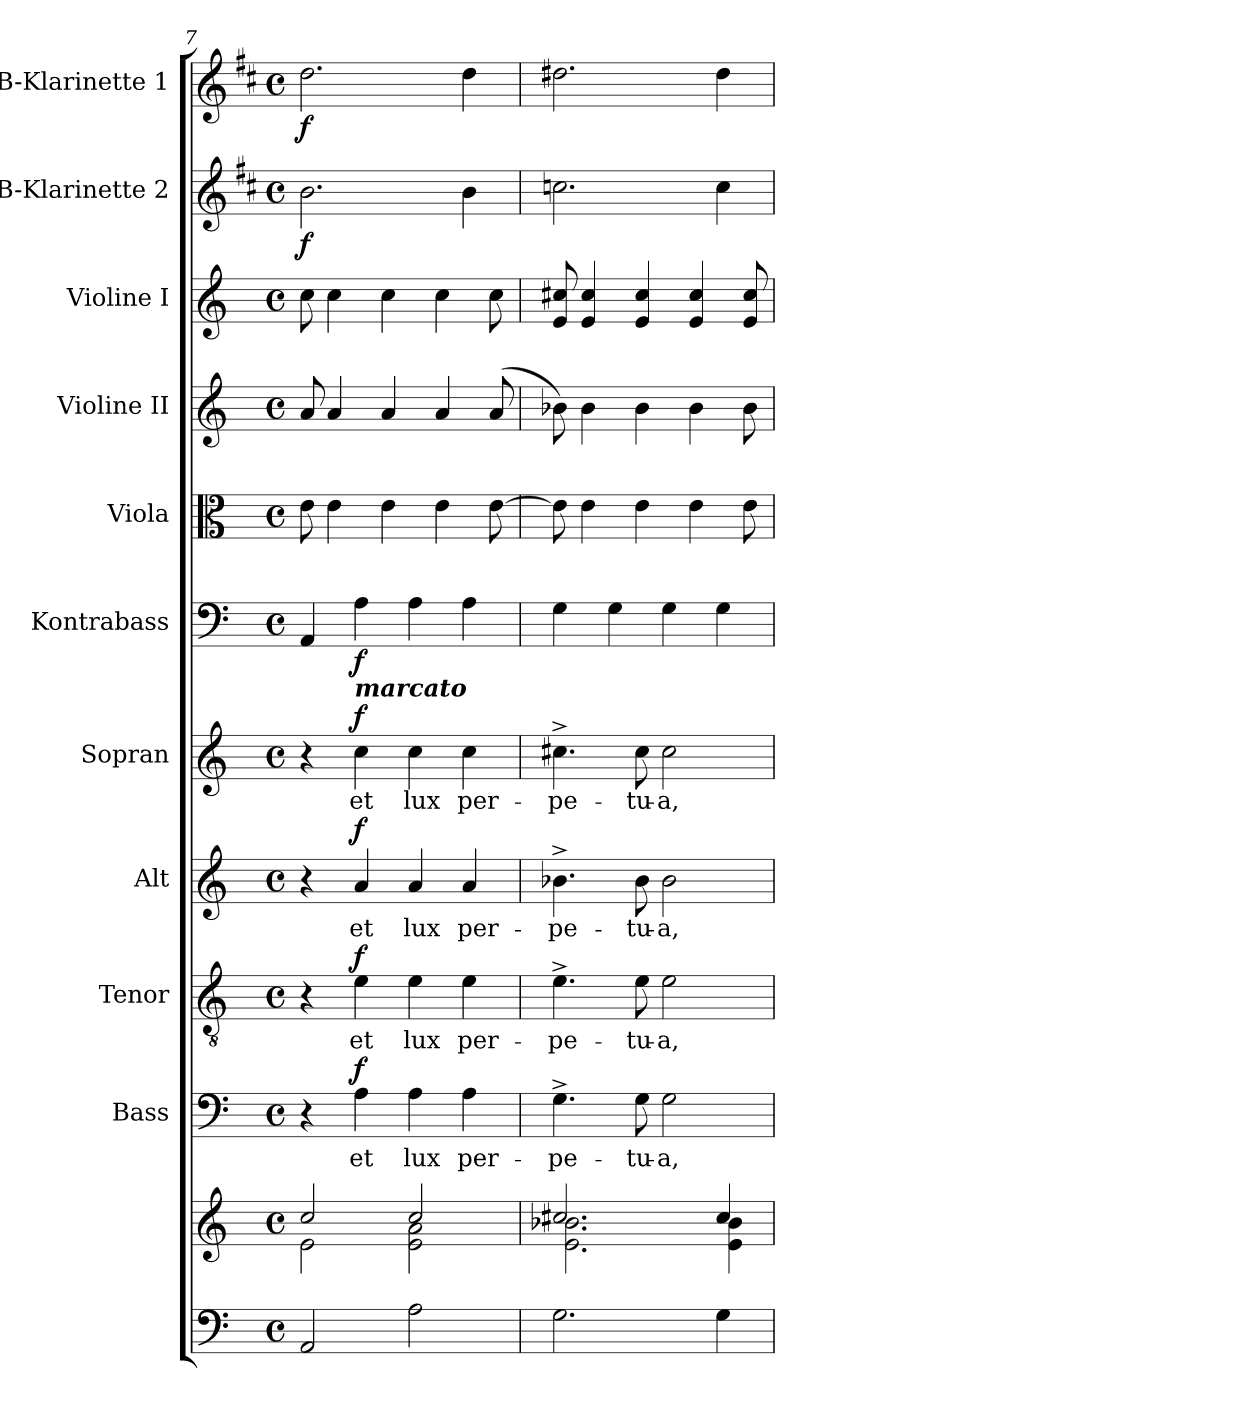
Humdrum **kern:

**kern	**kern	**kern	**text	**dynam	**kern	**text	**dynam	**kern	**text	**dynam	**kern	**text	**dynam	**kern	**dynam	**kern	**kern	**kern	**kern	**dynam	**kern	**dynam
*part11	*part11	*part10	*part10	*part10	*part9	*part9	*part9	*part8	*part8	*part8	*part7	*part7	*part7	*part6	*part6	*part5	*part4	*part3	*part2	*part2	*part1	*part1
*staff12	*staff11	*staff10	*staff10	*staff10	*staff9	*staff9	*staff9	*staff8	*staff8	*staff8	*staff7	*staff7	*staff7	*staff6	*staff6	*staff5	*staff4	*staff3	*staff2	*staff2	*staff1	*staff1
*	*	*I"Bass	*	*	*I"Tenor	*	*	*I"Alt	*	*	*I"Sopran	*	*	*I"Kontrabass	*	*I"Viola	*I"Violine II	*I"Violine I	*I"B-Klarinette 2	*	*I"B-Klarinette 1	*
*	*	*I'B.	*	*	*I'T.	*	*	*I'A.	*	*	*I'S.	*	*	*I'Kb.	*	*I'Vla.	*I'Vl. II	*I'Vl. I	*I'B Kl. 2	*	*I'B Kl. 1	*
!!LO:PB:g=z
*clefF4	*clefG2	*clefF4	*	*	*clefGv2	*	*	*clefG2	*	*	*clefG2	*	*	*clefF4	*	*clefC3	*clefG2	*clefG2	*clefG2	*	*clefG2	*
*	*	*	*	*	*	*	*	*	*	*	*	*	*	*ITrd7c12	*	*	*	*	*ITrd1c2	*	*ITrd1c2	*
*k[]	*k[]	*k[]	*	*	*k[]	*	*	*k[]	*	*	*k[]	*	*	*k[]	*	*k[]	*k[]	*k[]	*k[]	*	*k[]	*
*C:	*C:	*C:	*	*	*C:	*	*	*C:	*	*	*C:	*	*	*C:	*	*C:	*C:	*C:	*C:	*	*C:	*
*M4/4	*M4/4	*M4/4	*	*	*M4/4	*	*	*M4/4	*	*	*M4/4	*	*	*M4/4	*	*M4/4	*M4/4	*M4/4	*M4/4	*	*M4/4	*
*met(c)	*met(c)	*met(c)	*	*	*met(c)	*	*	*met(c)	*	*	*met(c)	*	*	*met(c)	*	*met(c)	*met(c)	*met(c)	*met(c)	*	*met(c)	*
=7	=7	=7	=7	=7	=7	=7	=7	=7	=7	=7	=7	=7	=7	=7	=7	=7	=7	=7	=7	=7	=7	=7
*	*^	*	*	*	*	*	*	*	*	*	*	*	*	*	*	*	*	*	*	*	*	*
!	!	!	!	!	!	!	!	!	!	!	!	!	!	!	!	!	!	!	!	!	!LO:DY:b	!	!LO:DY:b
2AA/	2cc/	2e\	4r	.	.	4r	.	.	4r	.	.	4r	.	.	4AAA/	.	8e\	8a/	8cc\	2.a\	f	2.cc\	f
.	.	.	.	.	.	.	.	.	.	.	.	.	.	.	.	.	4e\	4a/	4cc\	.	.	.	.
!	!	!	!	!	!	!	!	!	!	!	!	!	!	!	!LO:TX:b:Bi:t=marcato	!	!	!	!	!	!	!	!
!	!	!	!	!LO:LY:b	!LO:DY:a	!	!LO:LY:b	!LO:DY:a	!	!LO:LY:b	!LO:DY:a	!	!LO:LY:b	!LO:DY:a	!	!LO:DY:b	!	!	!	!	!	!	!
.	.	.	4A\	et	f	4e\	et	f	4a/	et	f	4cc\	et	f	4AA\	f	.	.	.	.	.	.	.
.	.	.	.	.	.	.	.	.	.	.	.	.	.	.	.	.	4e\	4a/	4cc\	.	.	.	.
!	!	!	!	!LO:LY:b	!	!	!LO:LY:b	!	!	!LO:LY:b	!	!	!LO:LY:b	!	!	!	!	!	!	!	!	!	!
2A\	2cc/	2e\ 2a\	4A\	lux	.	4e\	lux	.	4a/	lux	.	4cc\	lux	.	4AA\	.	.	.	.	.	.	.	.
.	.	.	.	.	.	.	.	.	.	.	.	.	.	.	.	.	4e\	4a/	4cc\	.	.	.	.
!	!	!	!	!LO:LY:b	!	!	!LO:LY:b	!	!	!LO:LY:b	!	!	!LO:LY:b	!	!	!	!	!	!	!	!	!	!
.	.	.	4A\	per-	.	4e\	per-	.	4a/	per-	.	4cc\	per-	.	4AA\	.	.	.	.	4a\	.	4cc\	.
.	.	.	.	.	.	.	.	.	.	.	.	.	.	.	.	.	[8e\	(8a/	8cc\	.	.	.	.
=8	=8	=8	=8	=8	=8	=8	=8	=8	=8	=8	=8	=8	=8	=8	=8	=8	=8	=8	=8	=8	=8	=8	=8
!	!	!	!	!LO:LY:b	!	!	!LO:LY:b	!	!	!LO:LY:b	!	!	!LO:LY:b	!	!	!	!	!	!	!	!	!	!
2.G\	2.cc#X/	2.e\ 2.b-X\	4.G^>\	-pe-	.	4.e^>\	-pe-	.	4.b-X^>\	-pe-	.	4.cc#X^>\	-pe-	.	4GG\	.	8e\]	8b-X\)	8e/ 8cc#X/	2.b-X\	.	2.cc#X\	.
.	.	.	.	.	.	.	.	.	.	.	.	.	.	.	.	.	4e\	4b-\	4e/ 4cc#/	.	.	.	.
.	.	.	.	.	.	.	.	.	.	.	.	.	.	.	4GG\	.	.	.	.	.	.	.	.
!	!	!	!	!LO:LY:b	!	!	!LO:LY:b	!	!	!LO:LY:b	!	!	!LO:LY:b	!	!	!	!	!	!	!	!	!	!
.	.	.	8G\	-tu-	.	8e\	-tu-	.	8b-\	-tu-	.	8cc#\	-tu-	.	.	.	4e\	4b-\	4e/ 4cc#/	.	.	.	.
!	!	!	!	!LO:LY:b	!	!	!LO:LY:b	!	!	!LO:LY:b	!	!	!LO:LY:b	!	!	!	!	!	!	!	!	!	!
.	.	.	2G\	-a,	.	2e\	-a,	.	2b-\	-a,	.	2cc#\	-a,	.	4GG\	.	.	.	.	.	.	.	.
.	.	.	.	.	.	.	.	.	.	.	.	.	.	.	.	.	4e\	4b-\	4e/ 4cc#/	.	.	.	.
4G\	4cc#/	4e\ 4b-\	.	.	.	.	.	.	.	.	.	.	.	.	4GG\	.	.	.	.	4b-\	.	4cc#\	.
.	.	.	.	.	.	.	.	.	.	.	.	.	.	.	.	.	8e\	8b-\	8e/ 8cc#/	.	.	.	.
*	*v	*v	*	*	*	*	*	*	*	*	*	*	*	*	*	*	*	*	*	*	*	*	*
=	=	=	=	=	=	=	=	=	=	=	=	=	=	=	=	=	=	=	=	=	=	=
*-	*-	*-	*-	*-	*-	*-	*-	*-	*-	*-	*-	*-	*-	*-	*-	*-	*-	*-	*-	*-	*-	*-
